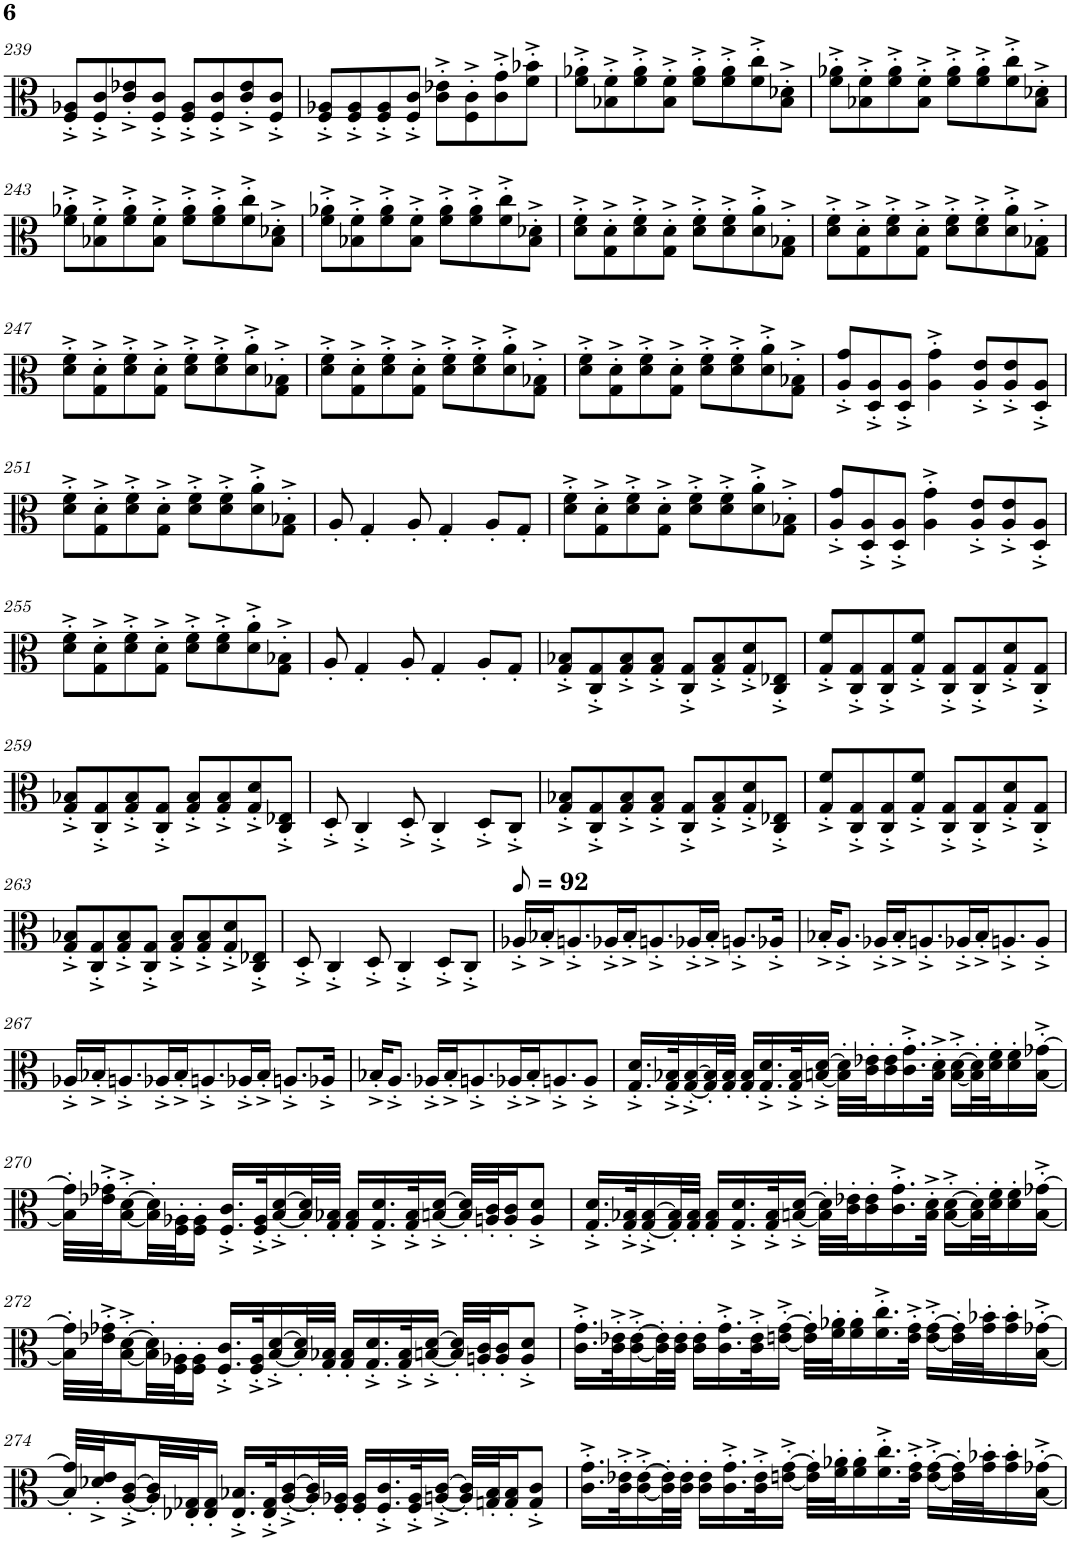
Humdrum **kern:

**kern
*part1
*staff1
*I"Viola
*I'Vla.
!!LO:PB:g=z
*clefC3
*k[]
*M4/4
=239
8F/'^ 8A-X/'^L
8F/'^ 8c/'^
8c/'^ 8e-X/'^
8F/'^ 8c/'^J
8F/'^ 8A-/'^L
8F/'^ 8c/'^
8c/'^ 8e-/'^
8F/'^ 8c/'^J
=240
8F/'^ 8A-X/'^L
8F/'^ 8A-/'^
8F/'^ 8A-/'^
8F/'^ 8c/'^J
8c\'^ 8e-X\'^L
8F\'^ 8c\'^
8c\'^ 8g\'^
8f\'^ 8b-X\'^J
=241
8f\'^ 8a-X\'^L
8B-X\'^ 8f\'^
8f\'^ 8a-\'^
8B-\'^ 8f\'^J
8f\'^ 8a-\'^L
8f\'^ 8a-\'^
8f\'^ 8cc\'^
8B-\'^ 8d-X\'^J
=242
8f\'^ 8a-X\'^L
8B-X\'^ 8f\'^
8f\'^ 8a-\'^
8B-\'^ 8f\'^J
8f\'^ 8a-\'^L
8f\'^ 8a-\'^
8f\'^ 8cc\'^
8B-\'^ 8d-X\'^J
!!LO:LB:g=z
=243
8f\'^ 8a-X\'^L
8B-X\'^ 8f\'^
8f\'^ 8a-\'^
8B-\'^ 8f\'^J
8f\'^ 8a-\'^L
8f\'^ 8a-\'^
8f\'^ 8cc\'^
8B-\'^ 8d-X\'^J
=244
8f\'^ 8a-X\'^L
8B-X\'^ 8f\'^
8f\'^ 8a-\'^
8B-\'^ 8f\'^J
8f\'^ 8a-\'^L
8f\'^ 8a-\'^
8f\'^ 8cc\'^
8B-\'^ 8d-X\'^J
=245
8d\'^ 8f\'^L
8G\'^ 8d\'^
8d\'^ 8f\'^
8G\'^ 8d\'^J
8d\'^ 8f\'^L
8d\'^ 8f\'^
8d\'^ 8a\'^
8G\'^ 8B-X\'^J
=246
8d\'^ 8f\'^L
8G\'^ 8d\'^
8d\'^ 8f\'^
8G\'^ 8d\'^J
8d\'^ 8f\'^L
8d\'^ 8f\'^
8d\'^ 8a\'^
8G\'^ 8B-X\'^J
!!LO:LB:g=z
=247
8d\'^ 8f\'^L
8G\'^ 8d\'^
8d\'^ 8f\'^
8G\'^ 8d\'^J
8d\'^ 8f\'^L
8d\'^ 8f\'^
8d\'^ 8a\'^
8G\'^ 8B-X\'^J
=248
8d\'^ 8f\'^L
8G\'^ 8d\'^
8d\'^ 8f\'^
8G\'^ 8d\'^J
8d\'^ 8f\'^L
8d\'^ 8f\'^
8d\'^ 8a\'^
8G\'^ 8B-X\'^J
=249
8d\'^ 8f\'^L
8G\'^ 8d\'^
8d\'^ 8f\'^
8G\'^ 8d\'^J
8d\'^ 8f\'^L
8d\'^ 8f\'^
8d\'^ 8a\'^
8G\'^ 8B-X\'^J
=250
8A/'^ 8g/'^L
8D/'^ 8A/'^
8D/'^ 8A/'^J
4A\'^ 4g\'^
8A/'^ 8e/'^L
8A/'^ 8e/'^
8D/'^ 8A/'^J
!!LO:LB:g=z
=251
8d\'^ 8f\'^L
8G\'^ 8d\'^
8d\'^ 8f\'^
8G\'^ 8d\'^J
8d\'^ 8f\'^L
8d\'^ 8f\'^
8d\'^ 8a\'^
8G\'^ 8B-X\'^J
=252
8A'/
4G'/
8A'/
4G'/
8A'/L
8G'/J
=253
8d\'^ 8f\'^L
8G\'^ 8d\'^
8d\'^ 8f\'^
8G\'^ 8d\'^J
8d\'^ 8f\'^L
8d\'^ 8f\'^
8d\'^ 8a\'^
8G\'^ 8B-X\'^J
=254
8A/'^ 8g/'^L
8D/'^ 8A/'^
8D/'^ 8A/'^J
4A\'^ 4g\'^
8A/'^ 8e/'^L
8A/'^ 8e/'^
8D/'^ 8A/'^J
!!LO:LB:g=z
=255
8d\'^ 8f\'^L
8G\'^ 8d\'^
8d\'^ 8f\'^
8G\'^ 8d\'^J
8d\'^ 8f\'^L
8d\'^ 8f\'^
8d\'^ 8a\'^
8G\'^ 8B-X\'^J
=256
8A'/
4G'/
8A'/
4G'/
8A'/L
8G'/J
=257
8G/'^ 8B-X/'^L
8C/'^ 8G/'^
8G/'^ 8B-/'^
8G/'^ 8B-/'^J
8C/'^ 8G/'^L
8G/'^ 8B-/'^
8G/'^ 8d/'^
8C/'^ 8E-X/'^J
=258
8G/'^ 8f/'^L
8C/'^ 8G/'^
8C/'^ 8G/'^
8G/'^ 8f/'^J
8C/'^ 8G/'^L
8C/'^ 8G/'^
8G/'^ 8d/'^
8C/'^ 8G/'^J
!!LO:LB:g=z
=259
8G/'^ 8B-X/'^L
8C/'^ 8G/'^
8G/'^ 8B-/'^
8C/'^ 8G/'^J
8G/'^ 8B-/'^L
8G/'^ 8B-/'^
8G/'^ 8d/'^
8C/'^ 8E-X/'^J
=260
8D'^/
4C'^/
8D'^/
4C'^/
8D'^/L
8C'^/J
=261
8G/'^ 8B-X/'^L
8C/'^ 8G/'^
8G/'^ 8B-/'^
8G/'^ 8B-/'^J
8C/'^ 8G/'^L
8G/'^ 8B-/'^
8G/'^ 8d/'^
8C/'^ 8E-X/'^J
=262
8G/'^ 8f/'^L
8C/'^ 8G/'^
8C/'^ 8G/'^
8G/'^ 8f/'^J
8C/'^ 8G/'^L
8C/'^ 8G/'^
8G/'^ 8d/'^
8C/'^ 8G/'^J
!!LO:LB:g=z
=263
8G/'^ 8B-X/'^L
8C/'^ 8G/'^
8G/'^ 8B-/'^
8C/'^ 8G/'^J
8G/'^ 8B-/'^L
8G/'^ 8B-/'^
8G/'^ 8d/'^
8C/'^ 8E-X/'^J
=264
8D'^/
4C'^/
8D'^/
4C'^/
8D'^/L
8C'^/J
=265
*MM46
16A-X'^/LL
16B-X'^/J
8.An'^/
16A-X'^/L
16B-'^/J
8.An'^/
16A-X'^/L
16B-'^/JJ
8.An'^/L
16A-X'^/Jk
=266
16B-X'^/KL
8.A'^/J
16A-X'^/LL
16B-'^/J
8.An'^/
16A-X'^/L
16B-'^/J
8.An'^/
8A'^/J
!!LO:LB:g=z
=267
16A-X'^/LL
16B-X'^/J
8.An'^/
16A-X'^/L
16B-'^/J
8.An'^/
16A-X'^/L
16B-'^/JJ
8.An'^/L
16A-X'^/Jk
=268
16B-X'^/KL
8.A'^/J
16A-X'^/LL
16B-'^/J
8.An'^/
16A-X'^/L
16B-'^/J
8.An'^/
8A'^/J
=269
16.G/'^ 16.d/'^LL
32G/'^ 32B-X/'^K
[16G/'^ [16B-/'^
32G/]' 32B-/]'L
32G/' 32B-/'JJJ
16G/' 16B-/'LL
16.G/'^ 16.d/'^
32G/'^ 32B-/'^K
[16Bn/'^ [16d/'^JJ
32B\]' 32d\]'LLL
32c\' 32e-X\'J
16c\' 16e-\'
16.c\'^ 16.g\'^
32B\'^ 32d\'^JJk
[16B\'^ [16d\'^LL
32B\]' 32d\]'L
32d\' 32f\'J
16d\' 16f\'
[16B\'^ [16g-X\'^JJ
!!LO:LB:g=z
=270
32B\]' 32g-\]'LLL
32e-X\'^ 32g-X\'^J
[16B\'^ [16d\'^
32B\]' 32d\]'L
32F\' 32A-X\'J
16F\' 16A-\'JJ
16.F/'^ 16.c/'^LL
32F/'^ 32A-/'^K
[16B/'^ [16d/'^
32B/]' 32d/]'L
32G/' 32B-X/'JJJ
16G/' 16B-/'LL
16.G/'^ 16.d/'^
32G/'^ 32B-/'^K
[16Bn/'^ [16d/'^JJ
32B/]' 32d/]'LLL
32An/' 32c/'J
16A/' 16c/'J
8A/'^ 8d/'^J
=271
16.G/'^ 16.d/'^LL
32G/'^ 32B-X/'^K
[16G/'^ [16B-/'^
32G/]' 32B-/]'L
32G/' 32B-/'JJJ
16G/' 16B-/'LL
16.G/'^ 16.d/'^
32G/'^ 32B-/'^K
[16Bn/'^ [16d/'^JJ
32B\]' 32d\]'LLL
32c\' 32e-X\'J
16c\' 16e-\'
16.c\'^ 16.g\'^
32B\'^ 32d\'^JJk
[16B\'^ [16d\'^LL
32B\]' 32d\]'L
32d\' 32f\'J
16d\' 16f\'
[16B\'^ [16g-X\'^JJ
!!LO:LB:g=z
=272
32B\]' 32g-\]'LLL
32e-X\'^ 32g-X\'^J
[16B\'^ [16d\'^
32B\]' 32d\]'L
32F\' 32A-X\'J
16F\' 16A-\'JJ
16.F/'^ 16.c/'^LL
32F/'^ 32A-/'^K
[16B/'^ [16d/'^
32B/]' 32d/]'L
32G/' 32B-X/'JJJ
16G/' 16B-/'LL
16.G/'^ 16.d/'^
32G/'^ 32B-/'^K
[16Bn/'^ [16d/'^JJ
32B/]' 32d/]'LLL
32An/' 32c/'J
16A/' 16c/'J
8A/'^ 8d/'^J
=273
16.c\'^ 16.g\'^LL
32c\'^ 32e-X\'^K
[16c\'^ [16e-\'^
32c\]' 32e-\]'L
32c\' 32e-\'JJJ
16c\' 16e-\'LL
16.c\'^ 16.g\'^
32c\'^ 32e-\'^K
[16en\'^ [16g\'^JJ
32e\]' 32g\]'LLL
32f\' 32a-X\'J
16f\' 16a-\'
16.f\'^ 16.cc\'^
32e\'^ 32g\'^JJk
[16e\'^ [16g\'^LL
32e\]' 32g\]'L
32g\' 32b-X\'J
16g\' 16b-\'
[16B\'^ [16g-X\'^JJ
!!LO:LB:g=z
=274
32B/]' 32g-/]'LLL
32d-X/'^ 32e/'^J
[16A/'^ [16c/'^
32A/]' 32c/]'L
32E-X/' 32G-X/'J
16E-/' 16G-/'JJ
16.E-/'^ 16.B-X/'^LL
32E-/'^ 32G-/'^K
[16A/'^ [16c/'^
32A/]' 32c/]'L
32F/' 32A-X/'JJJ
16F/' 16A-/'LL
16.F/'^ 16.c/'^
32F/'^ 32A-/'^K
[16An/'^ [16c/'^JJ
32A/]' 32c/]'LLL
32Gn/' 32B-/'J
16G/' 16B-/'J
8G/'^ 8c/'^J
=275
16.c\'^ 16.g\'^LL
32c\'^ 32e-X\'^K
[16c\'^ [16e-\'^
32c\]' 32e-\]'L
32c\' 32e-\'JJJ
16c\' 16e-\'LL
16.c\'^ 16.g\'^
32c\'^ 32e-\'^K
[16en\'^ [16g\'^JJ
32e\]' 32g\]'LLL
32f\' 32a-X\'J
16f\' 16a-\'
16.f\'^ 16.cc\'^
32e\'^ 32g\'^JJk
[16e\'^ [16g\'^LL
32e\]' 32g\]'L
32g\' 32b-X\'J
16g\' 16b-\'
[16B\'^ [16g-X\'^JJ
=
*-
